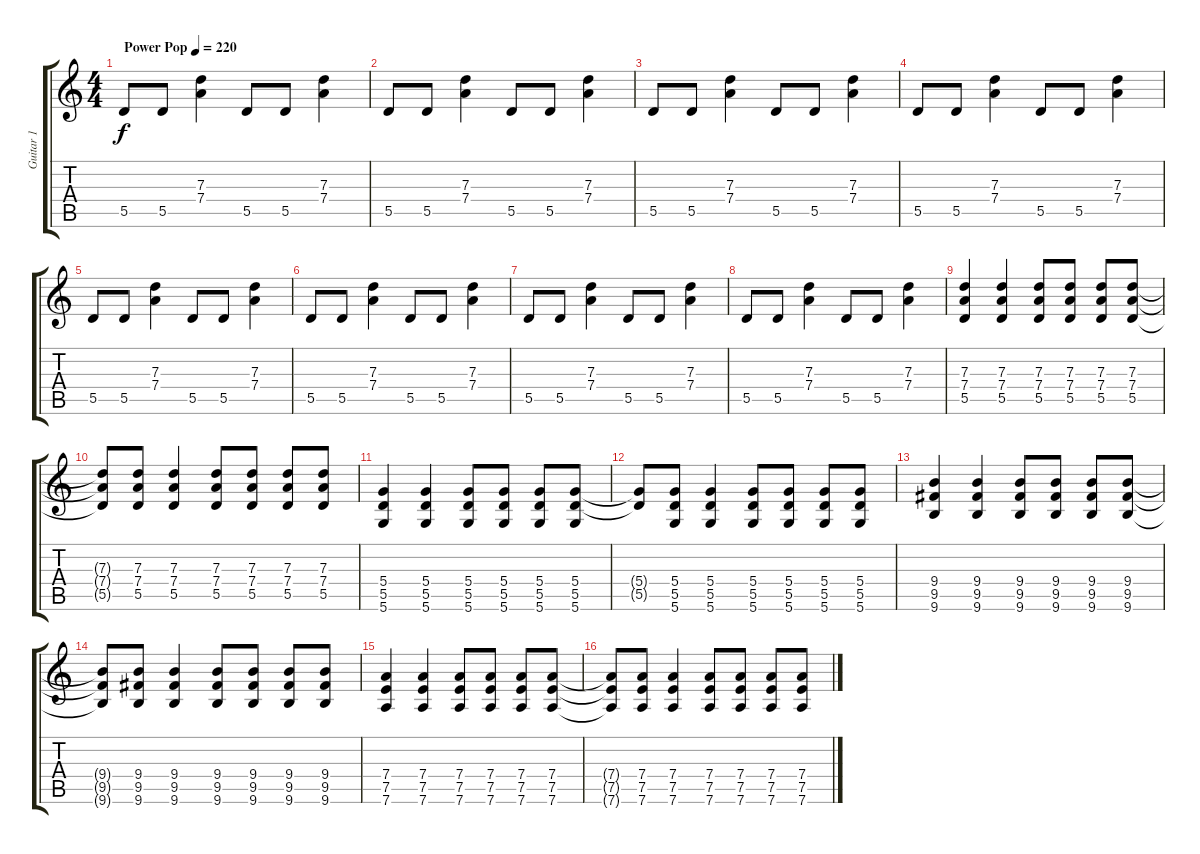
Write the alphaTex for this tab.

\track ("Guitar 1" "Guitar 1") {instrument distortionguitar}
\staff {score tabs}
\tuning (E4 B3 G3 D3 A2 D2) {hide}
\ts (4 4)
\tempo (220 "Power Pop")
\clef g2
\ks c
5.5.8{dy f instrument distortionguitar} 5.5.8 (7.3 7.4).4 5.5.8 5.5.8 (7.3 7.4).4 |
5.5.8 5.5.8 (7.3 7.4).4 5.5.8 5.5.8 (7.3 7.4).4 |
5.5.8 5.5.8 (7.3 7.4).4 5.5.8 5.5.8 (7.3 7.4).4 |
5.5.8 5.5.8 (7.3 7.4).4 5.5.8 5.5.8 (7.3 7.4).4 |
5.5.8 5.5.8 (7.3 7.4).4 5.5.8 5.5.8 (7.3 7.4).4 |
5.5.8 5.5.8 (7.3 7.4).4 5.5.8 5.5.8 (7.3 7.4).4 |
5.5.8 5.5.8 (7.3 7.4).4 5.5.8 5.5.8 (7.3 7.4).4 |
5.5.8 5.5.8 (7.3 7.4).4 5.5.8 5.5.8 (7.3 7.4).4 |
(7.3 7.4 5.5).4 (7.3 7.4 5.5).4 (7.3 7.4 5.5).8 (7.3 7.4 5.5).8 (7.3 7.4 5.5).8 (7.3 7.4 5.5).8 |
(7.3{t} 7.4{t} 5.5{t}).8 (7.3 7.4 5.5).8 (7.3 7.4 5.5).4 (7.3 7.4 5.5).8 (7.3 7.4 5.5).8 (7.3 7.4 5.5).8 (7.3 7.4 5.5).8 |
(5.4 5.5 5.6).4 (5.4 5.5 5.6).4 (5.4 5.5 5.6).8 (5.4 5.5 5.6).8 (5.4 5.5 5.6).8 (5.4 5.5 5.6).8 |
(5.4{t} 5.5{t}).8 (5.4 5.5 5.6).8 (5.4 5.5 5.6).4 (5.4 5.5 5.6).8 (5.4 5.5 5.6).8 (5.4 5.5 5.6).8 (5.4 5.5 5.6).8 |
(9.4 9.5 9.6).4 (9.4 9.5 9.6).4 (9.4 9.5 9.6).8 (9.4 9.5 9.6).8 (9.4 9.5 9.6).8 (9.4 9.5 9.6).8 |
(9.4{t} 9.5{t} 9.6{t}).8 (9.4 9.5 9.6).8 (9.4 9.5 9.6).4 (9.4 9.5 9.6).8 (9.4 9.5 9.6).8 (9.4 9.5 9.6).8 (9.4 9.5 9.6).8 |
(7.4 7.5 7.6).4 (7.4 7.5 7.6).4 (7.4 7.5 7.6).8 (7.4 7.5 7.6).8 (7.4 7.5 7.6).8 (7.4 7.5 7.6).8 |
(7.4{t} 7.5{t} 7.6{t}).8 (7.4 7.5 7.6).8 (7.4 7.5 7.6).4 (7.4 7.5 7.6).8 (7.4 7.5 7.6).8 (7.4 7.5 7.6).8 (7.4 7.5 7.6).8
